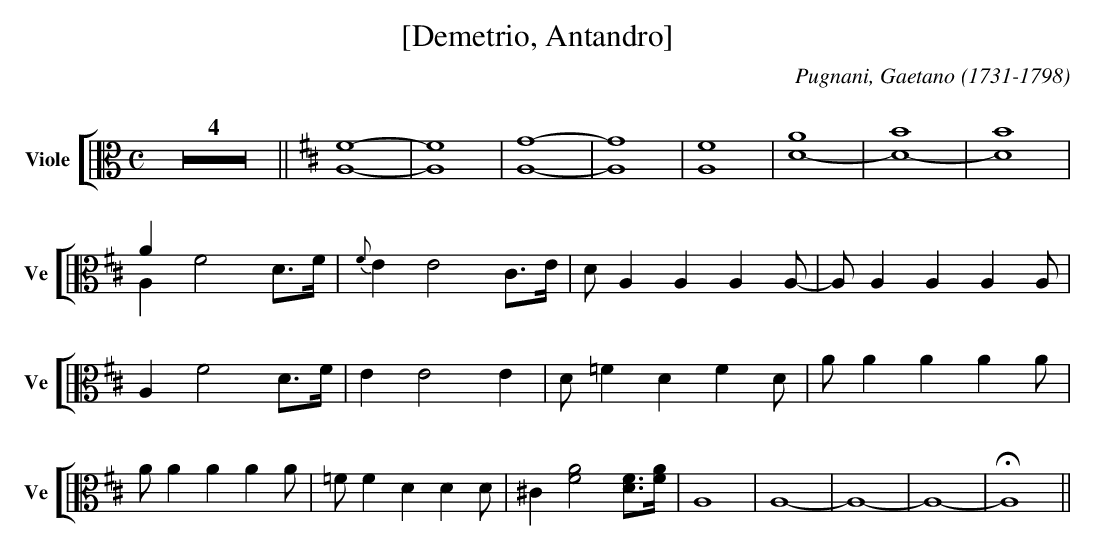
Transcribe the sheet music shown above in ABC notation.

X:1
T:[Demetrio, Antandro]
C:Pugnani, Gaetano (1731-1798)
M:C
L:1/4
K:C
V: 13 clef=alto name="Viole" sname="Ve"
%%staves [ 13 ]
   Z4 || [Q:Adagio] [K:D] [A,F]4- | [A,F]4 | [A,G]4- | [A,G]4 | [A,F]4 | A4 & D4- | B4 & D4- | B4 & D4 | A x3 & A, F2 D/>F/ | \
   {F}E E2 C/>E/ | D/A,A,A,A,/- |A,/A,A,A,A,/ |A,F2 D/>F/ | EE2E|D/=FDFD/ | A/AAAA/| A/AAAA/ | =F/FDDD/ | ^C [FA]2 [DF]/>[FA]/ | \
   A,4 | A,4- | A,4- | A,4- | !fermata! A,4 || \
